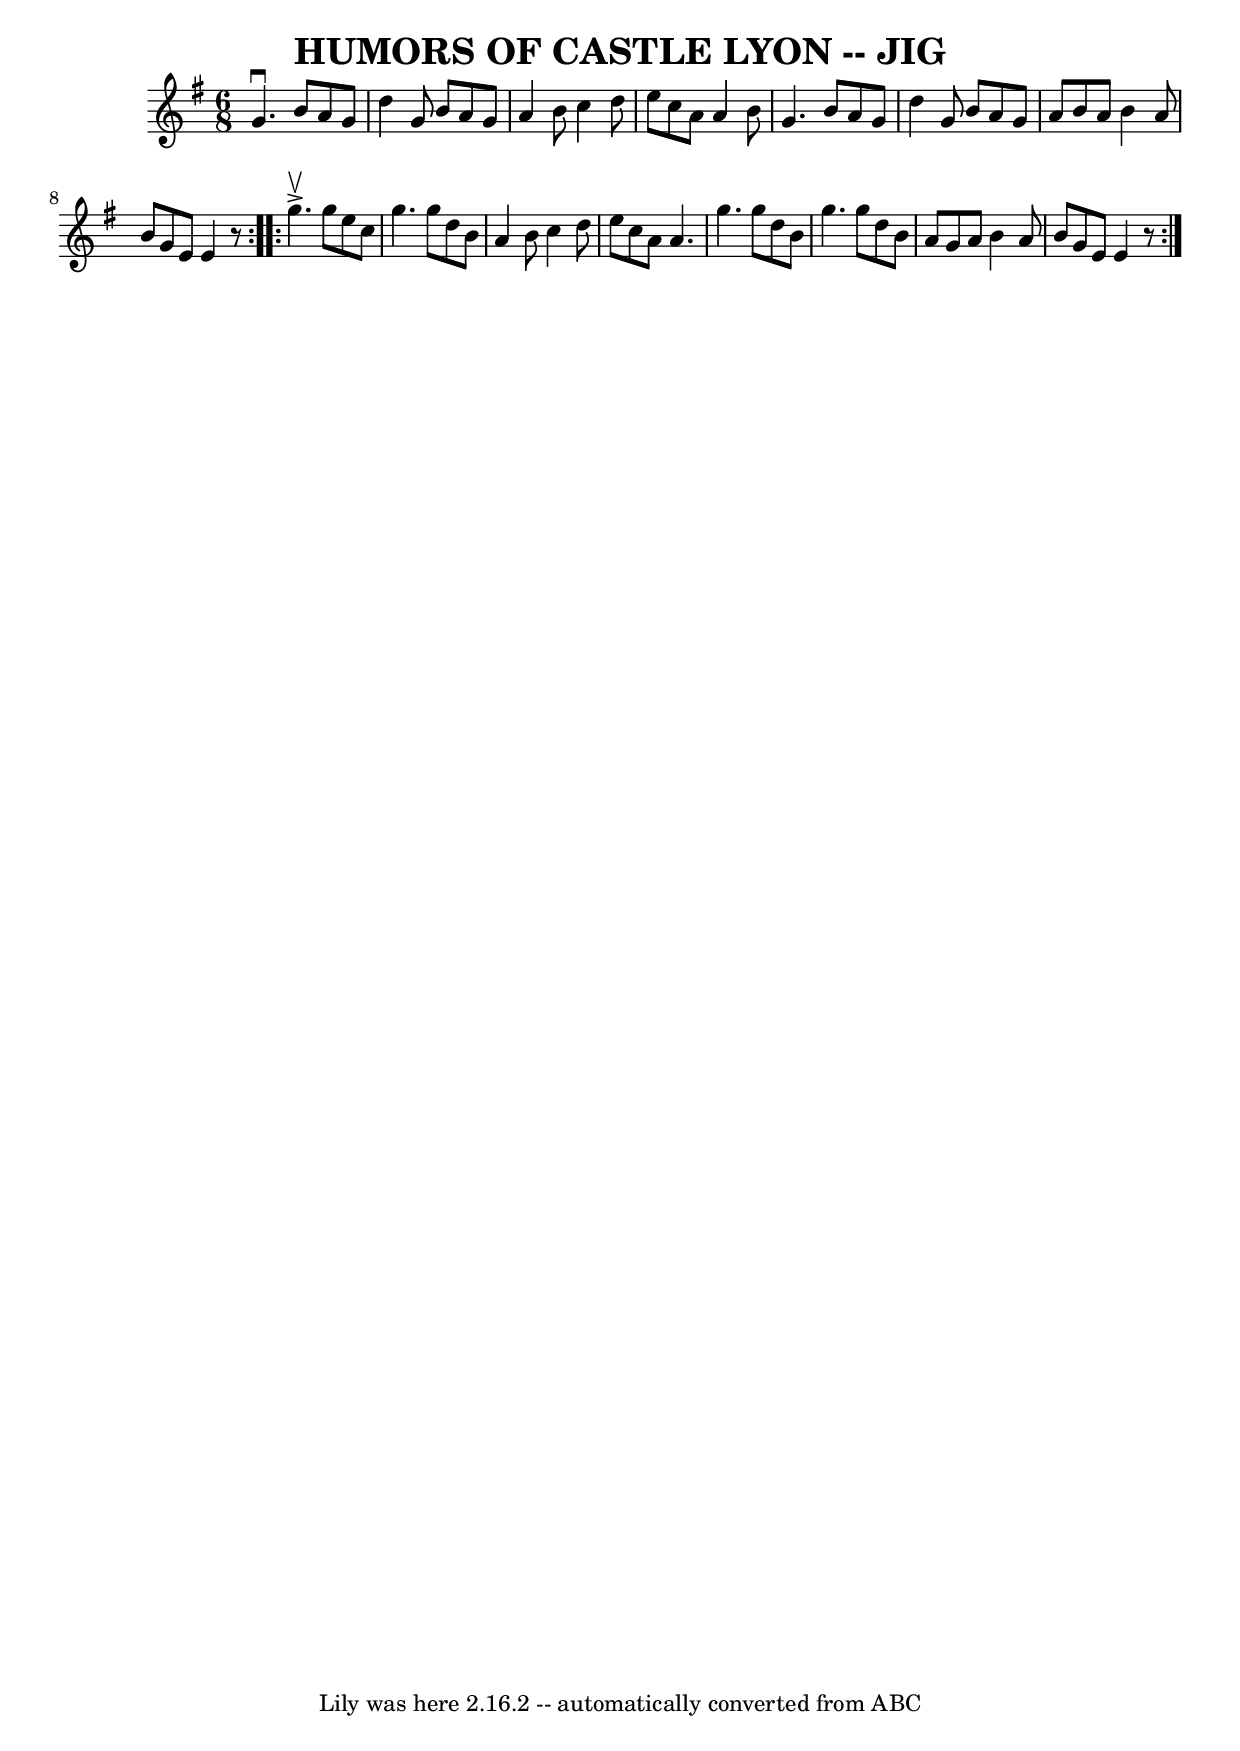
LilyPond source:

\version "2.16.2"
\include "Mammoth.ily"
\header {
  %% book = "Ryan's Mammoth Collection of Fiddle Tunes"
  crossRefNumber = "1"
  footnotes = ""
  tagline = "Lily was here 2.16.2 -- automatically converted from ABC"
  title = "HUMORS OF CASTLE LYON -- JIG"

}
voicedefault =  {



  \repeat volta 2 {

    \time 6/8 
    \key g \major
    g'4.^\downbow b'8 a'8 g'8    |
    d''4 
    g'8 b'8 a'8 g'8    |
    a'4 b'8 c''4 d''8    
    |
    e''8 c''8 a'8 a'4 b'8        |
    g'4. b'8    
    a'8 g'8    |
    d''4 g'8 b'8 a'8 g'8    |
    a'8    
    b'8 a'8 b'4 a'8    |
    b'8 g'8 e'8 e'4    r8   
  }     

  \repeat volta 2 {
    g''4.^\upbow^\accent g''8 e''8 c''8    |
    
    g''4. g''8 d''8 b'8    |
    a'4 b'8 c''4 d''8    
    |
    e''8 c''8 a'8 a'4.        |
    g''4. g''8 d''8  
    b'8    |
    g''4. g''8 d''8 b'8    |
    a'8 g'8    
    a'8 b'4 a'8    |
    b'8 g'8 e'8 e'4    r8   
  }   

}

\score{
  <<

    \context Staff="default"
    {
      \voicedefault 
      
    }

  >>
  \layout {
    
  }
  \midi {
  }

}
